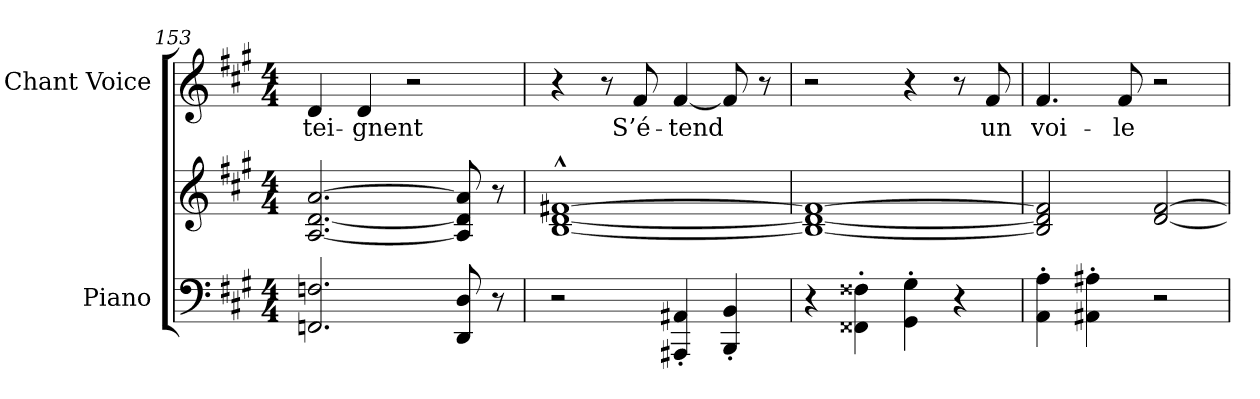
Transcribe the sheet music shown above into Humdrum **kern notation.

**kern	**kern	**dynam	**kern	**text
*part2	*part2	*part2	*part1	*part1
*staff3	*staff2	*staff2/3	*staff1	*staff1
*I"Piano	*	*	*I"Chant Voice	*
*I'Pno	*	*	*	*
*clefF4	*clefG2	*	*clefG2	*
*k[f#c#g#]	*k[f#c#g#]	*	*k[f#c#g#]	*
*M4/4	*M4/4	*	*M4/4	*
=153	=153	=153	=153	=153
2.FFn/ 2.Fn/	[2.A/ [2.d/ [2.a/	.	4d/	-tei-
.	.	.	4d/	-gnent
.	.	.	2r	.
8DD/ 8D/	8A/] 8d/] 8a/]	.	.	.
8r	8r	.	.	.
=154	=154	=154	=154	=154
!	!	!LO:DY:b	!	!
!	!	!LO:DY:n=1:b	!	!
2r	[1B^^ [1d^^ [1f#X^^	other-dynamics pp	4r	.
.	.	.	8r	.
.	.	.	8f#/	S’é-
4AAA#X/' 4AA#X/'	.	.	[4f#/	-tend
4BBB/' 4BB/'	.	.	8f#/]	.
.	.	.	8r	.
=155	=155	=155	=155	=155
4r	1B_ 1d_ 1f#_	.	2r	.
4FF##X\'> 4F##X\'>	.	.	.	.
4GG#\'> 4G#\'>	.	.	4r	.
4r	.	.	8r	.
.	.	.	8f#/	un
=156	=156	=156	=156	=156
4AA\' 4A\'	2B/] 2d/] 2f#/]	.	4.f#/	voi-
4AA#X\' 4A#X\'	.	.	.	.
.	.	.	8f#/	-le
2r	[2d/ [2f#/	.	2r	.
=	=	=	=	=
*-	*-	*-	*-	*-
